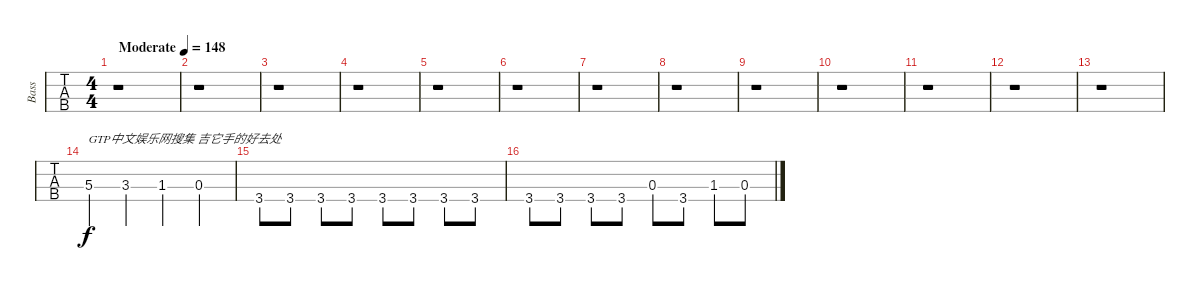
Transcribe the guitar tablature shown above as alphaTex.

\track ("Bass" "Bass") {instrument electricbassfinger}
\staff {tabs}
\tuning (G2 D2 A1 E1) {hide}
\ts (4 4)
\tempo (148 "Moderate")
\clef f4
\ks c
r.1{dy f instrument electricbassfinger} |
r.1 |
r.1 |
r.1 |
r.1 |
r.1 |
r.1 |
r.1 |
r.1 |
r.1 |
r.1 |
r.1 |
r.1 |
5.3.4{txt "GTP中文娱乐网搜集 吉它手的好去处"} 3.3.4 1.3.4 0.3.4 |
3.4.8 3.4.8 3.4.8 3.4.8 3.4.8 3.4.8 3.4.8 3.4.8 |
3.4.8 3.4.8 3.4.8 3.4.8 0.3.8 3.4.8 1.3.8 0.3.8
